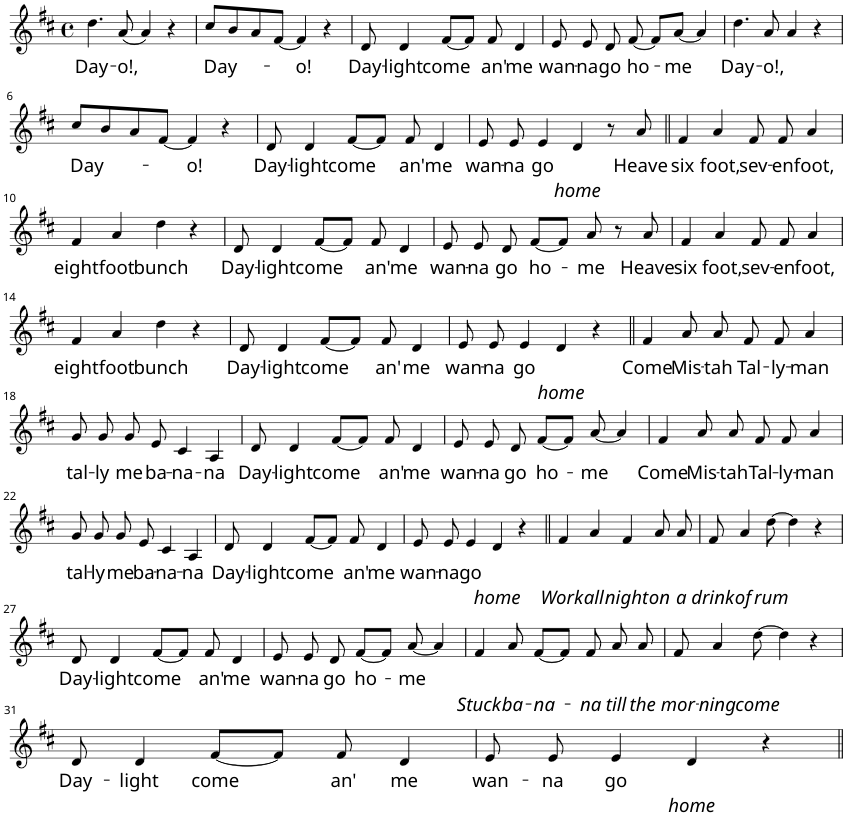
**kern	**text	**text
*part1	*part1	*part1
*staff1	*staff1	*staff1
*clefG2	*	*
*k[f#c#]	*	*
*D:	*	*
*M4/4	*	*
*met(c)	*	*
=1	=1	=1
!	!LO:LY:b	!
4.dd\	Day-	.
!	!LO:LY:b	!
(8a/	-o!,	.
4a/)	.	.
4r	.	.
=2	=2	=2
!	!LO:LY:b	!
8cc#/L	Day-	.
8b/	.	.
8a/	.	.
[8f#/J	.	.
!	!LO:LY:b	!
4f#/]	-o!	.
4r	.	.
=3	=3	=3
!	!LO:LY:b	!
8d/	Day-	.
!	!LO:LY:b	!
4d/	-light	.
!	!LO:LY:b	!
[8f#/L	come	.
8f#/J]	.	.
!	!LO:LY:b	!
8f#/	an'	.
!	!LO:LY:b	!
4d/	me	.
=4	=4	=4
!	!LO:LY:b	!
8e/	wan-	.
!	!LO:LY:b	!
8e/	-na	.
!	!LO:LY:b	!
8d/	go	.
!	!LO:LY:b	!
[8f#/	ho-	.
8f#/L]	.	.
!	!LO:LY:b	!
[8a/J	-me	.
4a/]	.	.
=5	=5	=5
!	!LO:LY:b	!
4.dd\	Day-	.
!	!LO:LY:b	!
8a/	-o!,	.
4a/	.	.
4r	.	.
!!LO:LB:g=z
=6	=6	=6
!	!LO:LY:b	!
8cc#/L	Day-	.
8b/	.	.
8a/	.	.
[8f#/J	.	.
!	!LO:LY:b	!
4f#/]	-o!	.
4r	.	.
=7	=7	=7
!	!LO:LY:b	!
8d/	Day-	.
!	!LO:LY:b	!
4d/	-light	.
!	!LO:LY:b	!
[8f#/L	come	.
8f#/J]	.	.
!	!LO:LY:b	!
8f#/	an'	.
!	!LO:LY:b	!
4d/	me	.
=8	=8	=8
!	!LO:LY:b	!
8e/	wan-	.
!	!LO:LY:b	!
8e/	-na	.
!	!LO:LY:b	!
4e/	go	.
!	!	!LO:LY:b
4d/	.	home
8r	.	.
!	!LO:LY:b	!
8a/	Heave	.
=9||	=9||	=9||
!	!LO:LY:b	!
4f#/	six	.
!	!LO:LY:b	!
4a/	foot,	.
!	!LO:LY:b	!
8f#/	sev-	.
!	!LO:LY:b	!
8f#/	-en	.
!	!LO:LY:b	!
4a/	foot,	.
!!LO:LB:g=z
=10	=10	=10
!	!LO:LY:b	!
4f#/	eight	.
!	!LO:LY:b	!
4a/	foot	.
!	!LO:LY:b	!
4dd\	bunch	.
4r	.	.
=11	=11	=11
!	!LO:LY:b	!
8d/	Day-	.
!	!LO:LY:b	!
4d/	-light	.
!	!LO:LY:b	!
[8f#/L	come	.
8f#/J]	.	.
!	!LO:LY:b	!
8f#/	an'	.
!	!LO:LY:b	!
4d/	me	.
=12	=12	=12
!	!LO:LY:b	!
8e/	wan-	.
!	!LO:LY:b	!
8e/	-na	.
!	!LO:LY:b	!
8d/	go	.
!	!LO:LY:b	!
[8f#/L	ho-	.
8f#/J]	.	.
!	!LO:LY:b	!
8a/	-me	.
8r	.	.
!	!LO:LY:b	!
8a/	Heave	.
=13	=13	=13
!	!LO:LY:b	!
4f#/	six	.
!	!LO:LY:b	!
4a/	foot,	.
!	!LO:LY:b	!
8f#/	sev-	.
!	!LO:LY:b	!
8f#/	-en	.
!	!LO:LY:b	!
4a/	foot,	.
!!LO:LB:g=z
=14	=14	=14
!	!LO:LY:b	!
4f#/	eight	.
!	!LO:LY:b	!
4a/	foot	.
!	!LO:LY:b	!
4dd\	bunch	.
4r	.	.
=15	=15	=15
!	!LO:LY:b	!
8d/	Day-	.
!	!LO:LY:b	!
4d/	-light	.
!	!LO:LY:b	!
[8f#/L	come	.
8f#/J]	.	.
!	!LO:LY:b	!
8f#/	an'	.
!	!LO:LY:b	!
4d/	me	.
=16	=16	=16
!	!LO:LY:b	!
8e/	wan-	.
!	!LO:LY:b	!
8e/	-na	.
!	!LO:LY:b	!
4e/	go	.
!	!	!LO:LY:b
4d/	.	home
4r	.	.
=17||	=17||	=17||
!	!LO:LY:b	!
4f#/	Come	.
!	!LO:LY:b	!
8a/	Mis-	.
!	!LO:LY:b	!
8a/	-tah	.
!	!LO:LY:b	!
8f#/	Tal-	.
!	!LO:LY:b	!
8f#/	-ly-	.
!	!LO:LY:b	!
4a/	-man	.
!!LO:LB:g=z
=18	=18	=18
!	!LO:LY:b	!
8g/	tal-	.
!	!LO:LY:b	!
8g/	-ly	.
!	!LO:LY:b	!
8g/	me	.
!	!LO:LY:b	!
8e/	ba-	.
!	!LO:LY:b	!
4c#/	-na-	.
!	!LO:LY:b	!
4A/	-na	.
=19	=19	=19
!	!LO:LY:b	!
8d/	Day-	.
!	!LO:LY:b	!
4d/	-light	.
!	!LO:LY:b	!
[8f#/L	come	.
8f#/J]	.	.
!	!LO:LY:b	!
8f#/	an'	.
!	!LO:LY:b	!
4d/	me	.
=20	=20	=20
!	!LO:LY:b	!
8e/	wan-	.
!	!LO:LY:b	!
8e/	-na	.
!	!LO:LY:b	!
8d/	go	.
!	!LO:LY:b	!
[8f#/L	ho-	.
8f#/J]	.	.
!	!LO:LY:b	!
[8a/	-me	.
4a/]	.	.
=21	=21	=21
!	!LO:LY:b	!
4f#/	Come	.
!	!LO:LY:b	!
8a/	Mis-	.
!	!LO:LY:b	!
8a/	-tah	.
!	!LO:LY:b	!
8f#/	Tal-	.
!	!LO:LY:b	!
8f#/	-ly-	.
!	!LO:LY:b	!
4a/	-man	.
!!LO:LB:g=z
=22	=22	=22
!	!LO:LY:b	!
8g/	tal-	.
!	!LO:LY:b	!
8g/	-ly	.
!	!LO:LY:b	!
8g/	me	.
!	!LO:LY:b	!
8e/	ba-	.
!	!LO:LY:b	!
4c#/	-na-	.
!	!LO:LY:b	!
4A/	-na	.
=23	=23	=23
!	!LO:LY:b	!
8d/	Day-	.
!	!LO:LY:b	!
4d/	-light	.
!	!LO:LY:b	!
[8f#/L	come	.
8f#/J]	.	.
!	!LO:LY:b	!
8f#/	an'	.
!	!LO:LY:b	!
4d/	me	.
=24	=24	=24
!	!LO:LY:b	!
8e/	wan-	.
!	!LO:LY:b	!
8e/	-na	.
!	!LO:LY:b	!
4e/	go	.
!	!	!LO:LY:b
4d/	.	home
4r	.	.
=25||	=25||	=25||
!	!	!LO:LY:b
4f#/	.	Work
!	!	!LO:LY:b
4a/	.	all
!	!	!LO:LY:b
4f#/	.	night
!	!	!LO:LY:b
8a/	.	on
!	!	!LO:LY:b
8a/	.	a
=26	=26	=26
!	!	!LO:LY:b
8f#/	.	drink
!	!	!LO:LY:b
4a/	.	of
!	!	!LO:LY:b
[8dd\	.	rum
4dd\]	.	.
4r	.	.
!!LO:LB:g=z
=27	=27	=27
!	!LO:LY:b	!
8d/	Day-	.
!	!LO:LY:b	!
4d/	-light	.
!	!LO:LY:b	!
[8f#/L	come	.
8f#/J]	.	.
!	!LO:LY:b	!
8f#/	an'	.
!	!LO:LY:b	!
4d/	me	.
=28	=28	=28
!	!LO:LY:b	!
8e/	wan-	.
!	!LO:LY:b	!
8e/	-na	.
!	!LO:LY:b	!
8d/	go	.
!	!LO:LY:b	!
[8f#/L	ho-	.
8f#/J]	.	.
!	!LO:LY:b	!
[8a/	-me	.
4a/]	.	.
=29	=29	=29
!	!	!LO:LY:b
4f#/	.	Stuck
!	!	!LO:LY:b
8a/	.	ba-
!	!	!LO:LY:b
[8f#/L	.	-na-
8f#/J]	.	.
!	!	!LO:LY:b
8f#/	.	-na
!	!	!LO:LY:b
8a/	.	till
!	!	!LO:LY:b
8a/	.	the
=30	=30	=30
!	!	!LO:LY:b
8f#/	.	mor-
!	!	!LO:LY:b
4a/	.	-ning
!	!	!LO:LY:b
[8dd\	.	come
4dd\]	.	.
4r	.	.
!!LO:LB:g=z
=31	=31	=31
!	!LO:LY:b	!
8d/	Day-	.
!	!LO:LY:b	!
4d/	-light	.
!	!LO:LY:b	!
[8f#/L	come	.
8f#/J]	.	.
!	!LO:LY:b	!
8f#/	an'	.
!	!LO:LY:b	!
4d/	me	.
=32	=32	=32
!	!LO:LY:b	!
8e/	wan-	.
!	!LO:LY:b	!
8e/	-na	.
!	!LO:LY:b	!
4e/	go	.
!	!	!LO:LY:b
4d/	.	home
4r	.	.
=||	=||	=||
*-	*-	*-
